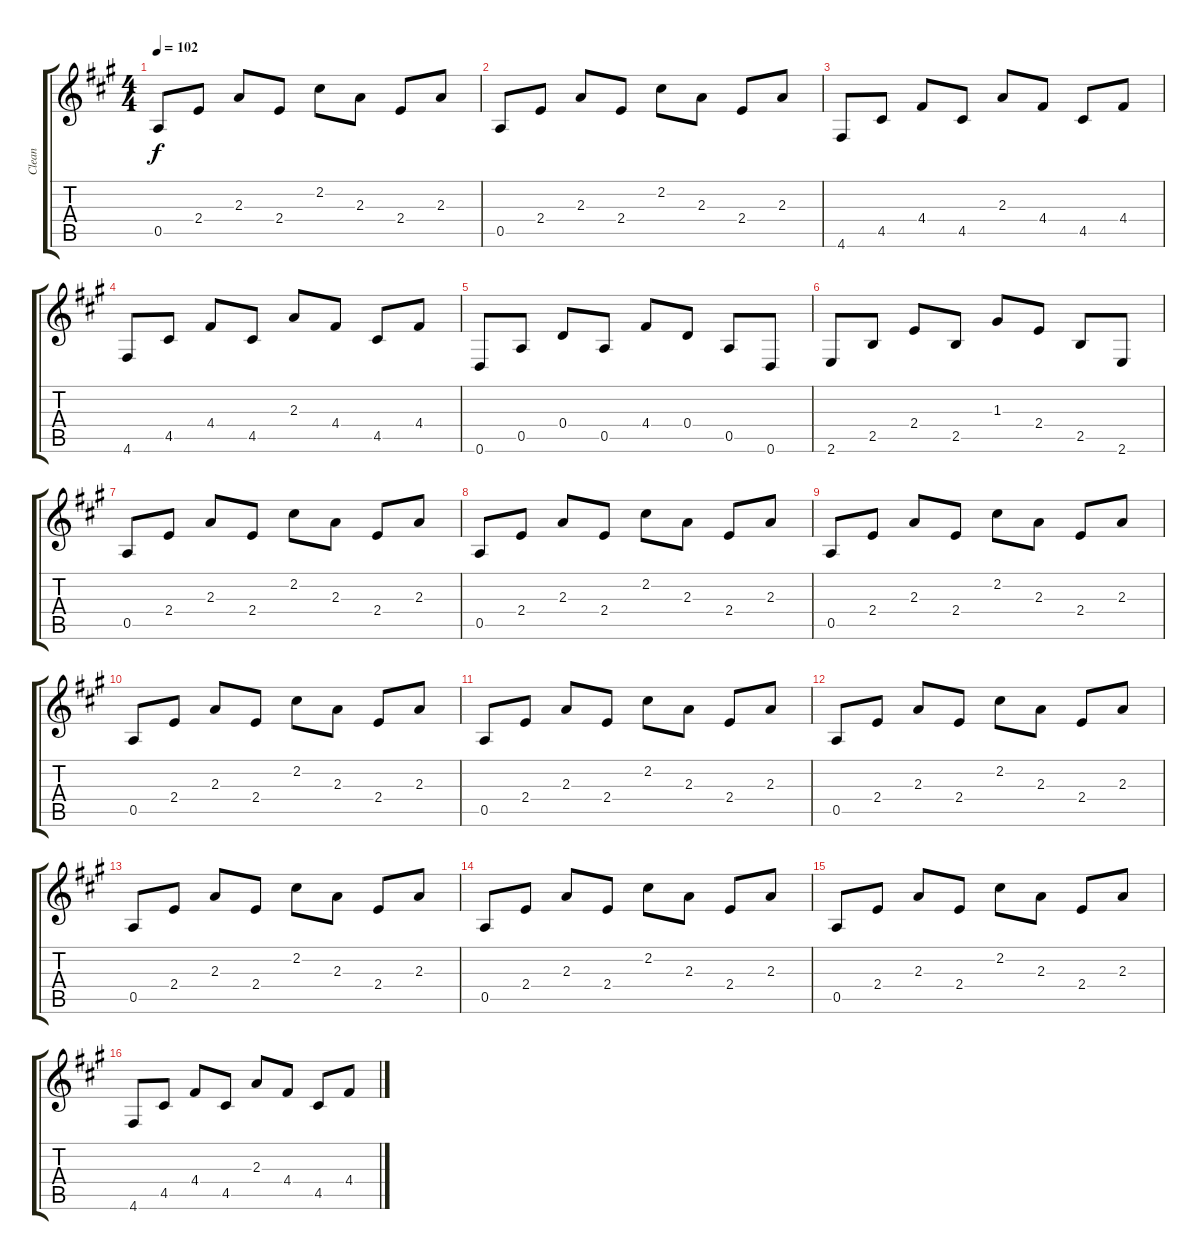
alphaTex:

\track ("Clean" "Clean") {instrument acousticguitarsteel}
\staff {score tabs}
\tuning (E4 B3 G3 D3 A2 D2) {hide}
\ts (4 4)
\tempo 102
\clef g2
\ks a
0.5.8{dy f} 2.4.8 2.3.8 2.4.8 2.2.8 2.3.8 2.4.8 2.3.8 |
0.5.8 2.4.8 2.3.8 2.4.8 2.2.8 2.3.8 2.4.8 2.3.8 |
4.6.8 4.5.8 4.4.8 4.5.8 2.3.8 4.4.8 4.5.8 4.4.8 |
4.6.8 4.5.8 4.4.8 4.5.8 2.3.8 4.4.8 4.5.8 4.4.8 |
0.6.8 0.5.8 0.4.8 0.5.8 4.4.8 0.4.8 0.5.8 0.6.8 |
2.6.8 2.5.8 2.4.8 2.5.8 1.3.8 2.4.8 2.5.8 2.6.8 |
0.5.8 2.4.8 2.3.8 2.4.8 2.2.8 2.3.8 2.4.8 2.3.8 |
0.5.8 2.4.8 2.3.8 2.4.8 2.2.8 2.3.8 2.4.8 2.3.8 |
0.5.8 2.4.8 2.3.8 2.4.8 2.2.8 2.3.8 2.4.8 2.3.8 |
0.5.8 2.4.8 2.3.8 2.4.8 2.2.8 2.3.8 2.4.8 2.3.8 |
0.5.8 2.4.8 2.3.8 2.4.8 2.2.8 2.3.8 2.4.8 2.3.8 |
0.5.8 2.4.8 2.3.8 2.4.8 2.2.8 2.3.8 2.4.8 2.3.8 |
0.5.8 2.4.8 2.3.8 2.4.8 2.2.8 2.3.8 2.4.8 2.3.8 |
0.5.8 2.4.8 2.3.8 2.4.8 2.2.8 2.3.8 2.4.8 2.3.8 |
0.5.8 2.4.8 2.3.8 2.4.8 2.2.8 2.3.8 2.4.8 2.3.8 |
4.6.8 4.5.8 4.4.8 4.5.8 2.3.8 4.4.8 4.5.8 4.4.8
